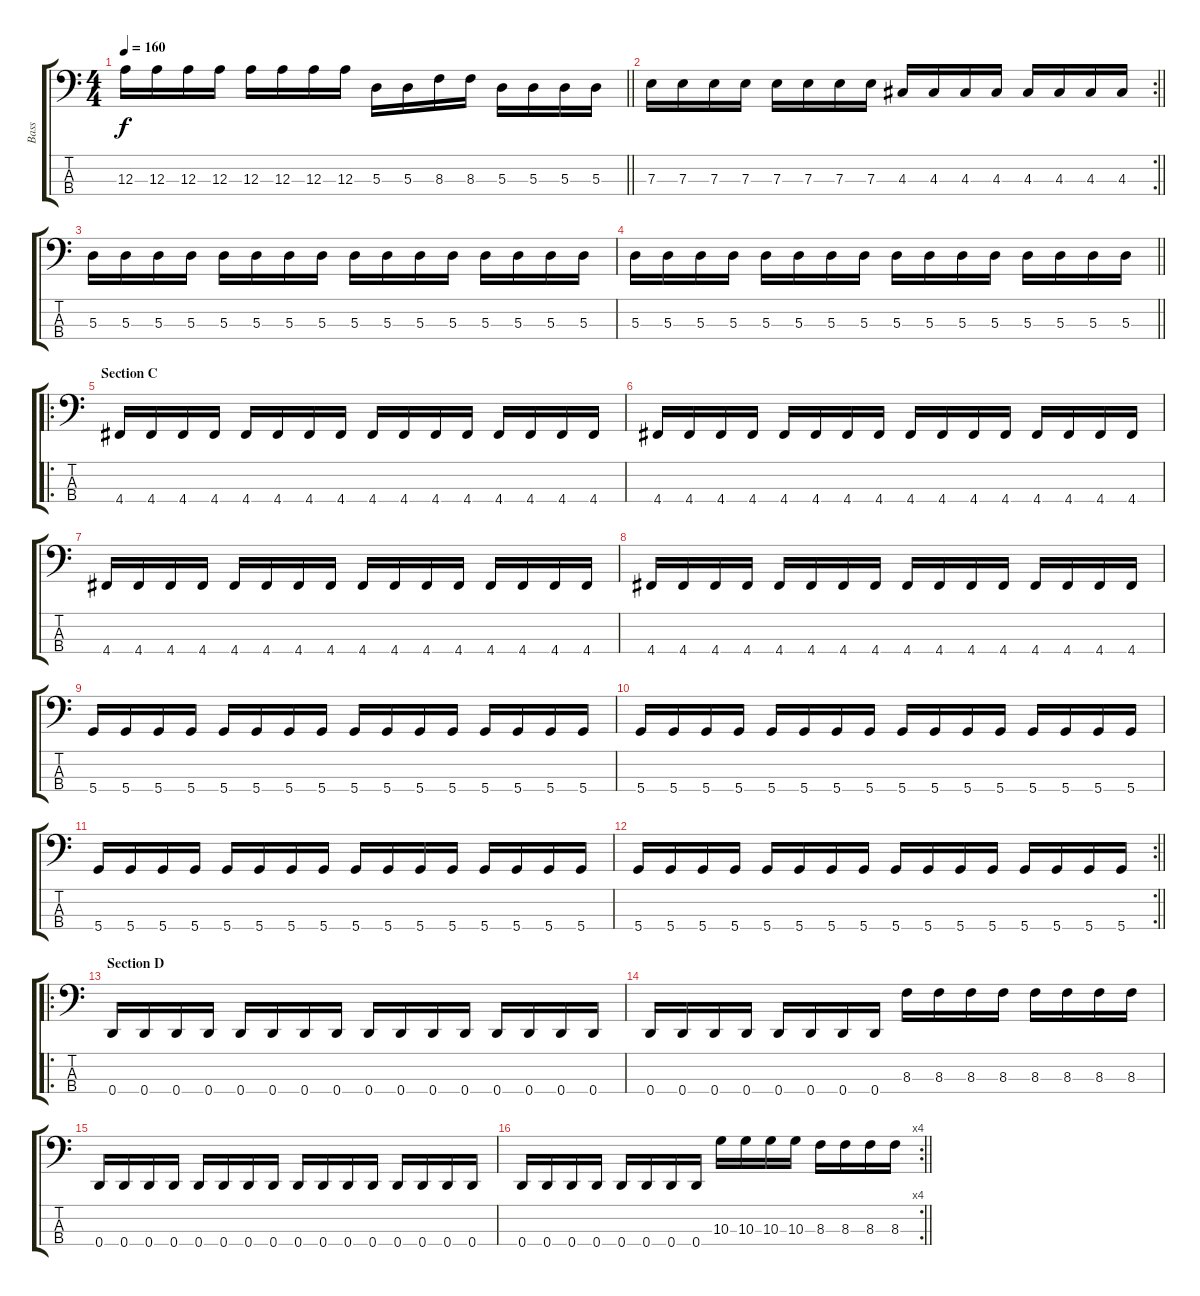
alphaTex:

\track ("Bass" "Bass") {instrument electricbasspick}
\staff {score tabs}
\tuning (G2 D2 A1 D1) {hide}
\ts (4 4)
\tempo 160
\clef f4
\barLineRight lightlight
\ks c
12.3.16{dy f} 12.3.16 12.3.16 12.3.16 12.3.16 12.3.16 12.3.16 12.3.16 5.3.16 5.3.16 8.3.16 8.3.16 5.3.16 5.3.16 5.3.16 5.3.16 |
\rc 2
\barLineRight lightlight
7.3.16 7.3.16 7.3.16 7.3.16 7.3.16 7.3.16 7.3.16 7.3.16 4.3.16 4.3.16 4.3.16 4.3.16 4.3.16 4.3.16 4.3.16 4.3.16 |
5.3.16 5.3.16 5.3.16 5.3.16 5.3.16 5.3.16 5.3.16 5.3.16 5.3.16 5.3.16 5.3.16 5.3.16 5.3.16 5.3.16 5.3.16 5.3.16 |
\barLineRight lightlight
5.3.16 5.3.16 5.3.16 5.3.16 5.3.16 5.3.16 5.3.16 5.3.16 5.3.16 5.3.16 5.3.16 5.3.16 5.3.16 5.3.16 5.3.16 5.3.16 |
\ro
\section ("" "Section C")
4.4.16 4.4.16 4.4.16 4.4.16 4.4.16 4.4.16 4.4.16 4.4.16 4.4.16 4.4.16 4.4.16 4.4.16 4.4.16 4.4.16 4.4.16 4.4.16 |
4.4.16 4.4.16 4.4.16 4.4.16 4.4.16 4.4.16 4.4.16 4.4.16 4.4.16 4.4.16 4.4.16 4.4.16 4.4.16 4.4.16 4.4.16 4.4.16 |
4.4.16 4.4.16 4.4.16 4.4.16 4.4.16 4.4.16 4.4.16 4.4.16 4.4.16 4.4.16 4.4.16 4.4.16 4.4.16 4.4.16 4.4.16 4.4.16 |
4.4.16 4.4.16 4.4.16 4.4.16 4.4.16 4.4.16 4.4.16 4.4.16 4.4.16 4.4.16 4.4.16 4.4.16 4.4.16 4.4.16 4.4.16 4.4.16 |
5.4.16 5.4.16 5.4.16 5.4.16 5.4.16 5.4.16 5.4.16 5.4.16 5.4.16 5.4.16 5.4.16 5.4.16 5.4.16 5.4.16 5.4.16 5.4.16 |
5.4.16 5.4.16 5.4.16 5.4.16 5.4.16 5.4.16 5.4.16 5.4.16 5.4.16 5.4.16 5.4.16 5.4.16 5.4.16 5.4.16 5.4.16 5.4.16 |
5.4.16 5.4.16 5.4.16 5.4.16 5.4.16 5.4.16 5.4.16 5.4.16 5.4.16 5.4.16 5.4.16 5.4.16 5.4.16 5.4.16 5.4.16 5.4.16 |
\rc 2
\barLineRight lightlight
5.4.16 5.4.16 5.4.16 5.4.16 5.4.16 5.4.16 5.4.16 5.4.16 5.4.16 5.4.16 5.4.16 5.4.16 5.4.16 5.4.16 5.4.16 5.4.16 |
\ro
\section ("" "Section D")
0.4.16 0.4.16 0.4.16 0.4.16 0.4.16 0.4.16 0.4.16 0.4.16 0.4.16 0.4.16 0.4.16 0.4.16 0.4.16 0.4.16 0.4.16 0.4.16 |
0.4.16 0.4.16 0.4.16 0.4.16 0.4.16 0.4.16 0.4.16 0.4.16 8.3.16 8.3.16 8.3.16 8.3.16 8.3.16 8.3.16 8.3.16 8.3.16 |
0.4.16 0.4.16 0.4.16 0.4.16 0.4.16 0.4.16 0.4.16 0.4.16 0.4.16 0.4.16 0.4.16 0.4.16 0.4.16 0.4.16 0.4.16 0.4.16 |
\rc 4
\barLineRight lightlight
0.4.16 0.4.16 0.4.16 0.4.16 0.4.16 0.4.16 0.4.16 0.4.16 10.3.16 10.3.16 10.3.16 10.3.16 8.3.16 8.3.16 8.3.16 8.3.16
